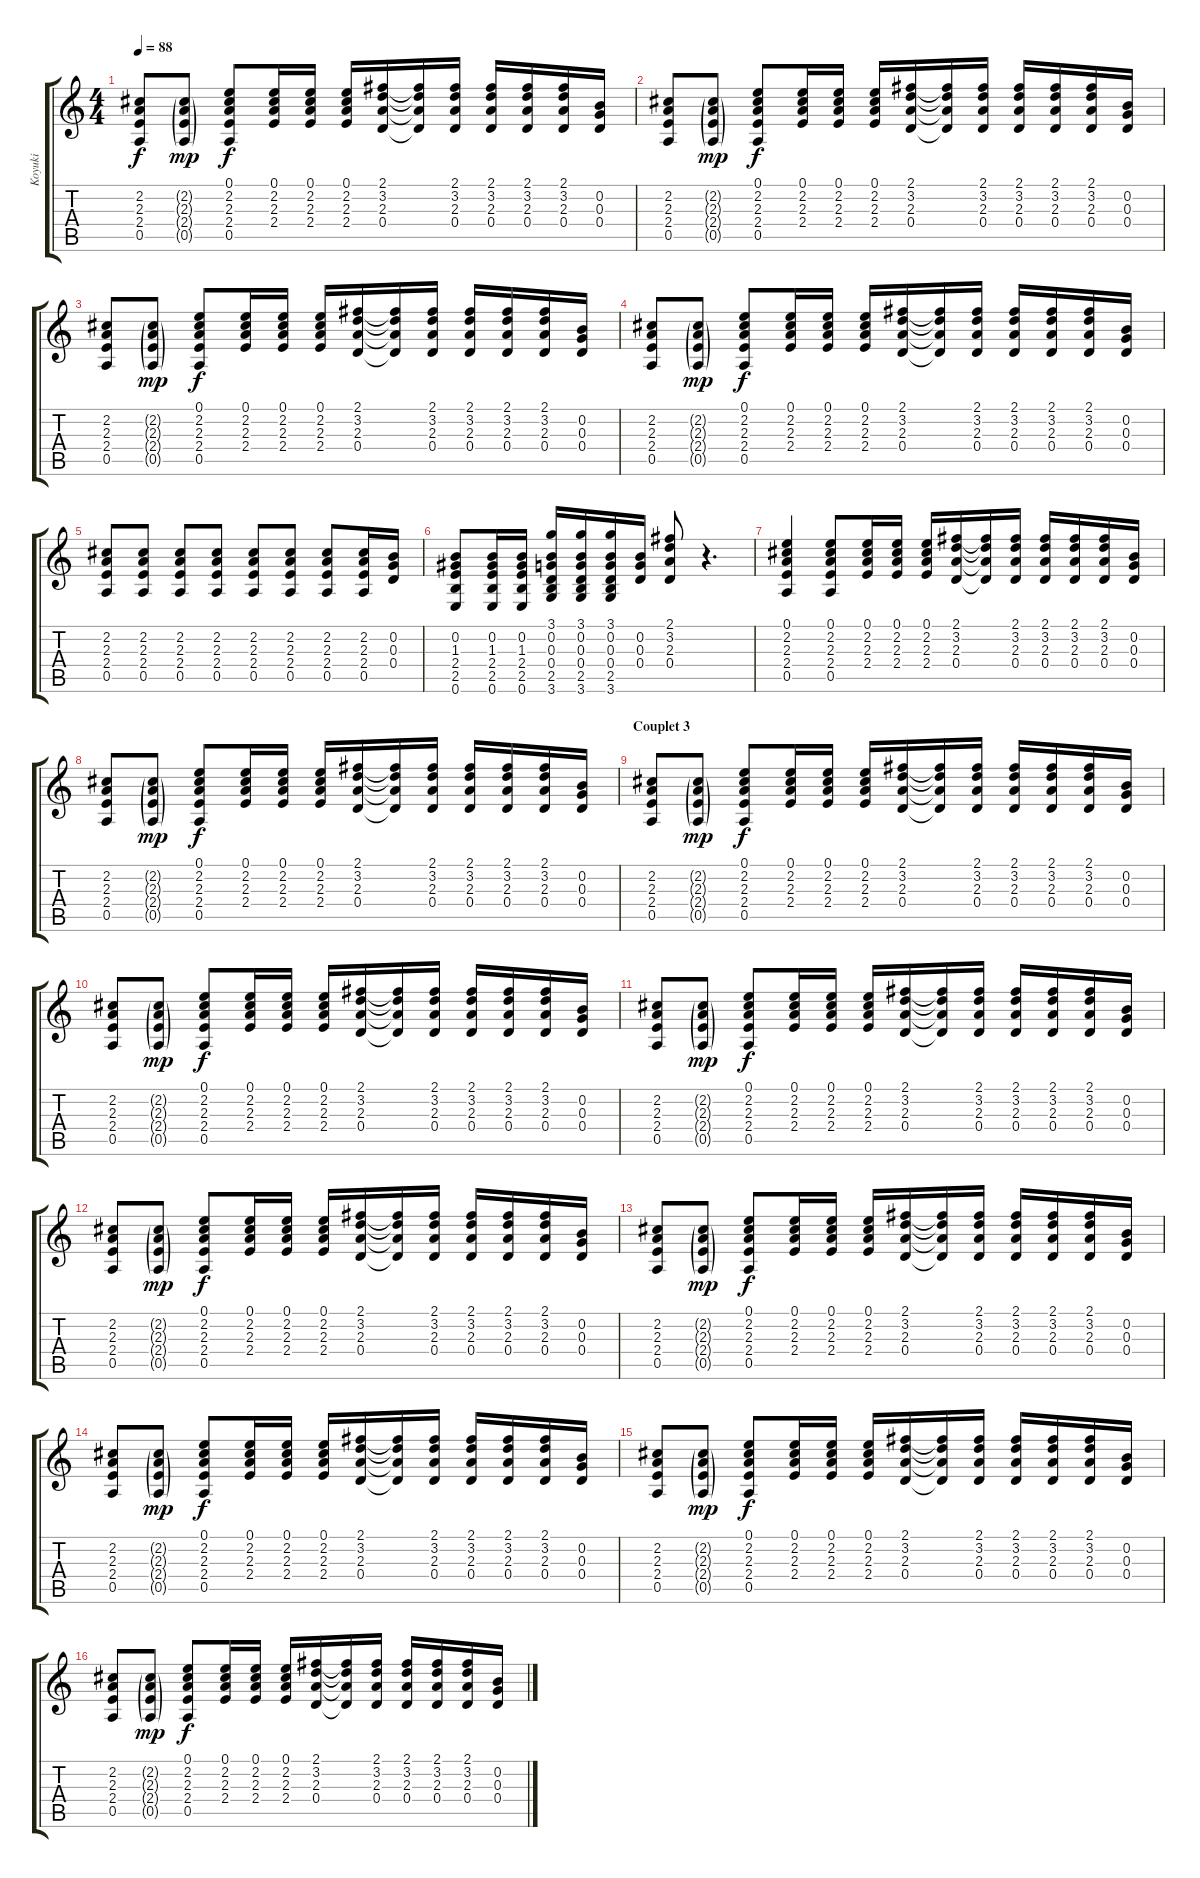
\track ("Koyuki" "Koyuki") {instrument acousticguitarnylon}
\staff {score tabs}
\tuning (E4 B3 G3 D3 A2 E2) {hide}
\ts (4 4)
\tempo 88
\clef g2
\ks c
(2.2 2.3 2.4 0.5).8{dy f} (2.2{g} 2.3{g} 2.4{g} 0.5{g}).8{dy mp} (0.1 2.2 2.3 2.4 0.5).8{dy f} (0.1 2.2 2.3 2.4).16 (0.1 2.2 2.3 2.4).16 (0.1 2.2 2.3 2.4).16 (2.1 3.2 2.3 0.4).16 (2.1{t} 3.2{t} 2.3{t} 0.4{t}).16 (2.1 3.2 2.3 0.4).16 (2.1 3.2 2.3 0.4).16 (2.1 3.2 2.3 0.4).16 (2.1 3.2 2.3 0.4).16 (0.2 0.3 0.4).16 |
(2.2 2.3 2.4 0.5).8 (2.2{g} 2.3{g} 2.4{g} 0.5{g}).8{dy mp} (0.1 2.2 2.3 2.4 0.5).8{dy f} (0.1 2.2 2.3 2.4).16 (0.1 2.2 2.3 2.4).16 (0.1 2.2 2.3 2.4).16 (2.1 3.2 2.3 0.4).16 (2.1{t} 3.2{t} 2.3{t} 0.4{t}).16 (2.1 3.2 2.3 0.4).16 (2.1 3.2 2.3 0.4).16 (2.1 3.2 2.3 0.4).16 (2.1 3.2 2.3 0.4).16 (0.2 0.3 0.4).16 |
(2.2 2.3 2.4 0.5).8 (2.2{g} 2.3{g} 2.4{g} 0.5{g}).8{dy mp} (0.1 2.2 2.3 2.4 0.5).8{dy f} (0.1 2.2 2.3 2.4).16 (0.1 2.2 2.3 2.4).16 (0.1 2.2 2.3 2.4).16 (2.1 3.2 2.3 0.4).16 (2.1{t} 3.2{t} 2.3{t} 0.4{t}).16 (2.1 3.2 2.3 0.4).16 (2.1 3.2 2.3 0.4).16 (2.1 3.2 2.3 0.4).16 (2.1 3.2 2.3 0.4).16 (0.2 0.3 0.4).16 |
(2.2 2.3 2.4 0.5).8 (2.2{g} 2.3{g} 2.4{g} 0.5{g}).8{dy mp} (0.1 2.2 2.3 2.4 0.5).8{dy f} (0.1 2.2 2.3 2.4).16 (0.1 2.2 2.3 2.4).16 (0.1 2.2 2.3 2.4).16 (2.1 3.2 2.3 0.4).16 (2.1{t} 3.2{t} 2.3{t} 0.4{t}).16 (2.1 3.2 2.3 0.4).16 (2.1 3.2 2.3 0.4).16 (2.1 3.2 2.3 0.4).16 (2.1 3.2 2.3 0.4).16 (0.2 0.3 0.4).16 |
(2.2 2.3 2.4 0.5).8 (2.2 2.3 2.4 0.5).8 (2.2 2.3 2.4 0.5).8 (2.2 2.3 2.4 0.5).8 (2.2 2.3 2.4 0.5).8 (2.2 2.3 2.4 0.5).8 (2.2 2.3 2.4 0.5).8 (2.2 2.3 2.4 0.5).16 (0.2 0.3 0.4).16 |
(0.2 1.3 2.4 2.5 0.6).8 (0.2 1.3 2.4 2.5 0.6).16 (0.2 1.3 2.4 2.5 0.6).16 (3.1 0.2 0.3 0.4 2.5 3.6).16 (3.1 0.2 0.3 0.4 2.5 3.6).16 (3.1 0.2 0.3 0.4 2.5 3.6).16 (0.2 0.3 0.4).16 (2.1 3.2 2.3 0.4).8 r.4{d} |
(0.1 2.2 2.3 2.4 0.5).4 (0.1 2.2 2.3 2.4 0.5).8 (0.1 2.2 2.3 2.4).16 (0.1 2.2 2.3 2.4).16 (0.1 2.2 2.3 2.4).16 (2.1 3.2 2.3 0.4).16 (2.1{t} 3.2{t} 2.3{t} 0.4{t}).16 (2.1 3.2 2.3 0.4).16 (2.1 3.2 2.3 0.4).16 (2.1 3.2 2.3 0.4).16 (2.1 3.2 2.3 0.4).16 (0.2 0.3 0.4).16 |
(2.2 2.3 2.4 0.5).8 (2.2{g} 2.3{g} 2.4{g} 0.5{g}).8{dy mp} (0.1 2.2 2.3 2.4 0.5).8{dy f} (0.1 2.2 2.3 2.4).16 (0.1 2.2 2.3 2.4).16 (0.1 2.2 2.3 2.4).16 (2.1 3.2 2.3 0.4).16 (2.1{t} 3.2{t} 2.3{t} 0.4{t}).16 (2.1 3.2 2.3 0.4).16 (2.1 3.2 2.3 0.4).16 (2.1 3.2 2.3 0.4).16 (2.1 3.2 2.3 0.4).16 (0.2 0.3 0.4).16 |
\section ("" "Couplet 3")
(2.2 2.3 2.4 0.5).8 (2.2{g} 2.3{g} 2.4{g} 0.5{g}).8{dy mp} (0.1 2.2 2.3 2.4 0.5).8{dy f} (0.1 2.2 2.3 2.4).16 (0.1 2.2 2.3 2.4).16 (0.1 2.2 2.3 2.4).16 (2.1 3.2 2.3 0.4).16 (2.1{t} 3.2{t} 2.3{t} 0.4{t}).16 (2.1 3.2 2.3 0.4).16 (2.1 3.2 2.3 0.4).16 (2.1 3.2 2.3 0.4).16 (2.1 3.2 2.3 0.4).16 (0.2 0.3 0.4).16 |
(2.2 2.3 2.4 0.5).8 (2.2{g} 2.3{g} 2.4{g} 0.5{g}).8{dy mp} (0.1 2.2 2.3 2.4 0.5).8{dy f} (0.1 2.2 2.3 2.4).16 (0.1 2.2 2.3 2.4).16 (0.1 2.2 2.3 2.4).16 (2.1 3.2 2.3 0.4).16 (2.1{t} 3.2{t} 2.3{t} 0.4{t}).16 (2.1 3.2 2.3 0.4).16 (2.1 3.2 2.3 0.4).16 (2.1 3.2 2.3 0.4).16 (2.1 3.2 2.3 0.4).16 (0.2 0.3 0.4).16 |
(2.2 2.3 2.4 0.5).8 (2.2{g} 2.3{g} 2.4{g} 0.5{g}).8{dy mp} (0.1 2.2 2.3 2.4 0.5).8{dy f} (0.1 2.2 2.3 2.4).16 (0.1 2.2 2.3 2.4).16 (0.1 2.2 2.3 2.4).16 (2.1 3.2 2.3 0.4).16 (2.1{t} 3.2{t} 2.3{t} 0.4{t}).16 (2.1 3.2 2.3 0.4).16 (2.1 3.2 2.3 0.4).16 (2.1 3.2 2.3 0.4).16 (2.1 3.2 2.3 0.4).16 (0.2 0.3 0.4).16 |
(2.2 2.3 2.4 0.5).8 (2.2{g} 2.3{g} 2.4{g} 0.5{g}).8{dy mp} (0.1 2.2 2.3 2.4 0.5).8{dy f} (0.1 2.2 2.3 2.4).16 (0.1 2.2 2.3 2.4).16 (0.1 2.2 2.3 2.4).16 (2.1 3.2 2.3 0.4).16 (2.1{t} 3.2{t} 2.3{t} 0.4{t}).16 (2.1 3.2 2.3 0.4).16 (2.1 3.2 2.3 0.4).16 (2.1 3.2 2.3 0.4).16 (2.1 3.2 2.3 0.4).16 (0.2 0.3 0.4).16 |
(2.2 2.3 2.4 0.5).8 (2.2{g} 2.3{g} 2.4{g} 0.5{g}).8{dy mp} (0.1 2.2 2.3 2.4 0.5).8{dy f} (0.1 2.2 2.3 2.4).16 (0.1 2.2 2.3 2.4).16 (0.1 2.2 2.3 2.4).16 (2.1 3.2 2.3 0.4).16 (2.1{t} 3.2{t} 2.3{t} 0.4{t}).16 (2.1 3.2 2.3 0.4).16 (2.1 3.2 2.3 0.4).16 (2.1 3.2 2.3 0.4).16 (2.1 3.2 2.3 0.4).16 (0.2 0.3 0.4).16 |
(2.2 2.3 2.4 0.5).8 (2.2{g} 2.3{g} 2.4{g} 0.5{g}).8{dy mp} (0.1 2.2 2.3 2.4 0.5).8{dy f} (0.1 2.2 2.3 2.4).16 (0.1 2.2 2.3 2.4).16 (0.1 2.2 2.3 2.4).16 (2.1 3.2 2.3 0.4).16 (2.1{t} 3.2{t} 2.3{t} 0.4{t}).16 (2.1 3.2 2.3 0.4).16 (2.1 3.2 2.3 0.4).16 (2.1 3.2 2.3 0.4).16 (2.1 3.2 2.3 0.4).16 (0.2 0.3 0.4).16 |
(2.2 2.3 2.4 0.5).8 (2.2{g} 2.3{g} 2.4{g} 0.5{g}).8{dy mp} (0.1 2.2 2.3 2.4 0.5).8{dy f} (0.1 2.2 2.3 2.4).16 (0.1 2.2 2.3 2.4).16 (0.1 2.2 2.3 2.4).16 (2.1 3.2 2.3 0.4).16 (2.1{t} 3.2{t} 2.3{t} 0.4{t}).16 (2.1 3.2 2.3 0.4).16 (2.1 3.2 2.3 0.4).16 (2.1 3.2 2.3 0.4).16 (2.1 3.2 2.3 0.4).16 (0.2 0.3 0.4).16 |
(2.2 2.3 2.4 0.5).8 (2.2{g} 2.3{g} 2.4{g} 0.5{g}).8{dy mp} (0.1 2.2 2.3 2.4 0.5).8{dy f} (0.1 2.2 2.3 2.4).16 (0.1 2.2 2.3 2.4).16 (0.1 2.2 2.3 2.4).16 (2.1 3.2 2.3 0.4).16 (2.1{t} 3.2{t} 2.3{t} 0.4{t}).16 (2.1 3.2 2.3 0.4).16 (2.1 3.2 2.3 0.4).16 (2.1 3.2 2.3 0.4).16 (2.1 3.2 2.3 0.4).16 (0.2 0.3 0.4).16
